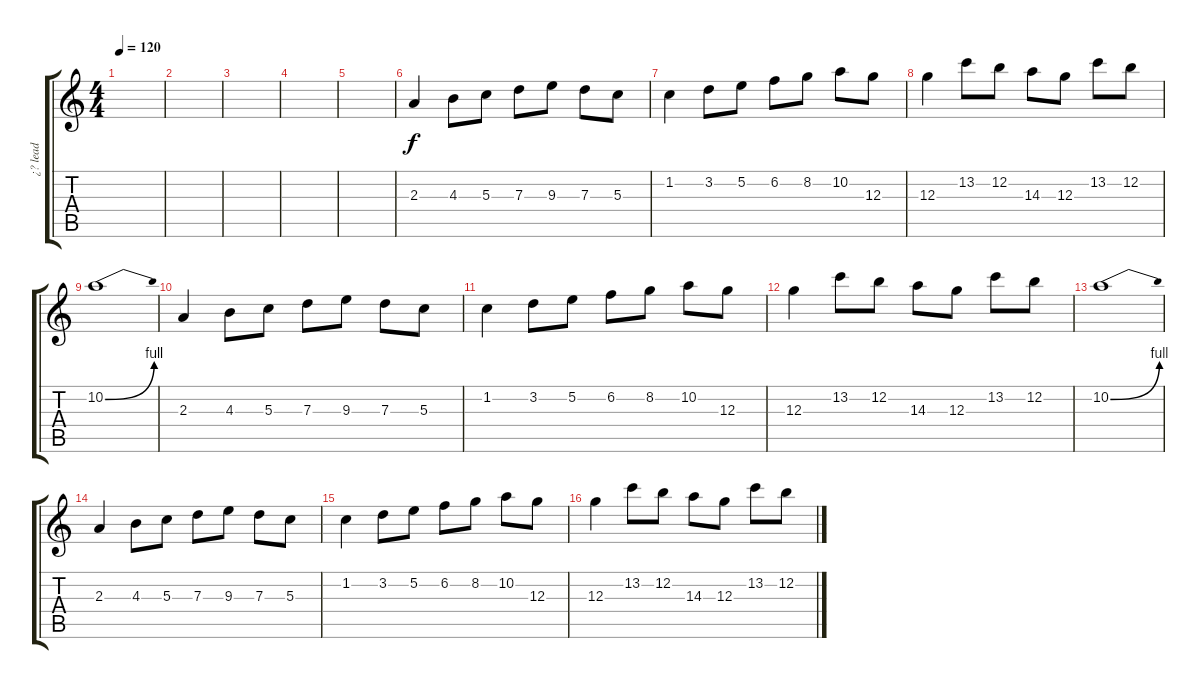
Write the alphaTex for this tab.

\track ("¿? lead" "¿? lead") {instrument distortionguitar}
\staff {score tabs}
\tuning (E4 B3 G3 D3 A2 E2) {hide}
\ts (4 4)
\tempo 120
\clef g2
\ks c
|
|
|
|
|
2.3.4 4.3.8 5.3.8 7.3.8 9.3.8 7.3.8 5.3.8 |
1.2.4 3.2.8 5.2.8 6.2.8 8.2.8 10.2.8 12.3.8 |
12.3.4 13.2.8 12.2.8 14.3.8 12.3.8 13.2.8 12.2.8 |
10.2{be (bend 0 0 60 4)}.1 |
2.3.4 4.3.8 5.3.8 7.3.8 9.3.8 7.3.8 5.3.8 |
1.2.4 3.2.8 5.2.8 6.2.8 8.2.8 10.2.8 12.3.8 |
12.3.4 13.2.8 12.2.8 14.3.8 12.3.8 13.2.8 12.2.8 |
10.2{be (bend 0 0 60 4)}.1 |
2.3.4 4.3.8 5.3.8 7.3.8 9.3.8 7.3.8 5.3.8 |
1.2.4 3.2.8 5.2.8 6.2.8 8.2.8 10.2.8 12.3.8 |
12.3.4 13.2.8 12.2.8 14.3.8 12.3.8 13.2.8 12.2.8
